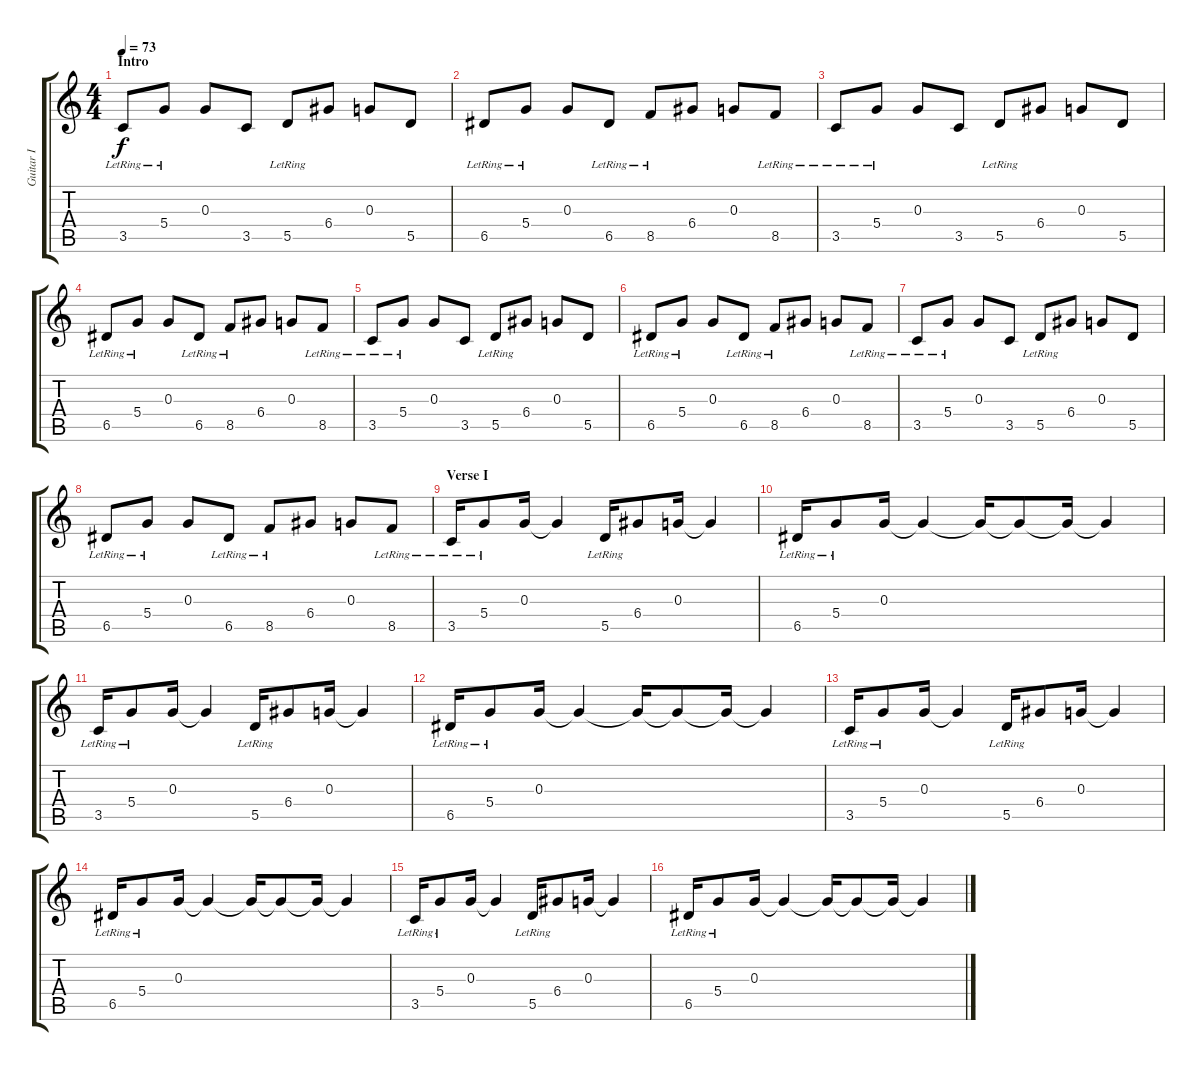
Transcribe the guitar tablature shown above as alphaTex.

\track ("Guitar I" "Guitar I") {instrument overdrivenguitar}
\staff {score tabs}
\tuning (E4 B3 G3 D3 A2 E2) {hide}
\ts (4 4)
\section ("" "Intro")
\tempo 73
\clef g2
\ks c
3.5{lr}.8{dy f instrument overdrivenguitar} 5.4{lr}.8 0.3.8 3.5.8 5.5{lr}.8 6.4.8 0.3.8 5.5.8 |
6.5{lr}.8 5.4{lr}.8 0.3.8 6.5{lr}.8 8.5{lr}.8 6.4.8 0.3.8 8.5{lr}.8 |
3.5{lr}.8 5.4{lr}.8 0.3.8 3.5.8 5.5{lr}.8 6.4.8 0.3.8 5.5.8 |
6.5{lr}.8 5.4{lr}.8 0.3.8 6.5{lr}.8 8.5{lr}.8 6.4.8 0.3.8 8.5{lr}.8 |
3.5{lr}.8 5.4{lr}.8 0.3.8 3.5.8 5.5{lr}.8 6.4.8 0.3.8 5.5.8 |
6.5{lr}.8 5.4{lr}.8 0.3.8 6.5{lr}.8 8.5{lr}.8 6.4.8 0.3.8 8.5{lr}.8 |
3.5{lr}.8 5.4{lr}.8 0.3.8 3.5.8 5.5{lr}.8 6.4.8 0.3.8 5.5.8 |
6.5{lr}.8 5.4{lr}.8 0.3.8 6.5{lr}.8 8.5{lr}.8 6.4.8 0.3.8 8.5{lr}.8 |
\section ("" "Verse I")
3.5{lr}.16 5.4{lr}.8 0.3.16 0.3{t}.4 5.5{lr}.16 6.4.8 0.3.16 0.3{t}.4 |
6.5{lr}.16 5.4{lr}.8 0.3.16 0.3{t}.4 0.3{t}.16 0.3{t}.8 0.3{t}.16 0.3{t}.4 |
3.5{lr}.16 5.4{lr}.8 0.3.16 0.3{t}.4 5.5{lr}.16 6.4.8 0.3.16 0.3{t}.4 |
6.5{lr}.16 5.4{lr}.8 0.3.16 0.3{t}.4 0.3{t}.16 0.3{t}.8 0.3{t}.16 0.3{t}.4 |
3.5{lr}.16 5.4{lr}.8 0.3.16 0.3{t}.4 5.5{lr}.16 6.4.8 0.3.16 0.3{t}.4 |
6.5{lr}.16 5.4{lr}.8 0.3.16 0.3{t}.4 0.3{t}.16 0.3{t}.8 0.3{t}.16 0.3{t}.4 |
3.5{lr}.16 5.4{lr}.8 0.3.16 0.3{t}.4 5.5{lr}.16 6.4.8 0.3.16 0.3{t}.4 |
6.5{lr}.16 5.4{lr}.8 0.3.16 0.3{t}.4 0.3{t}.16 0.3{t}.8 0.3{t}.16 0.3{t}.4
